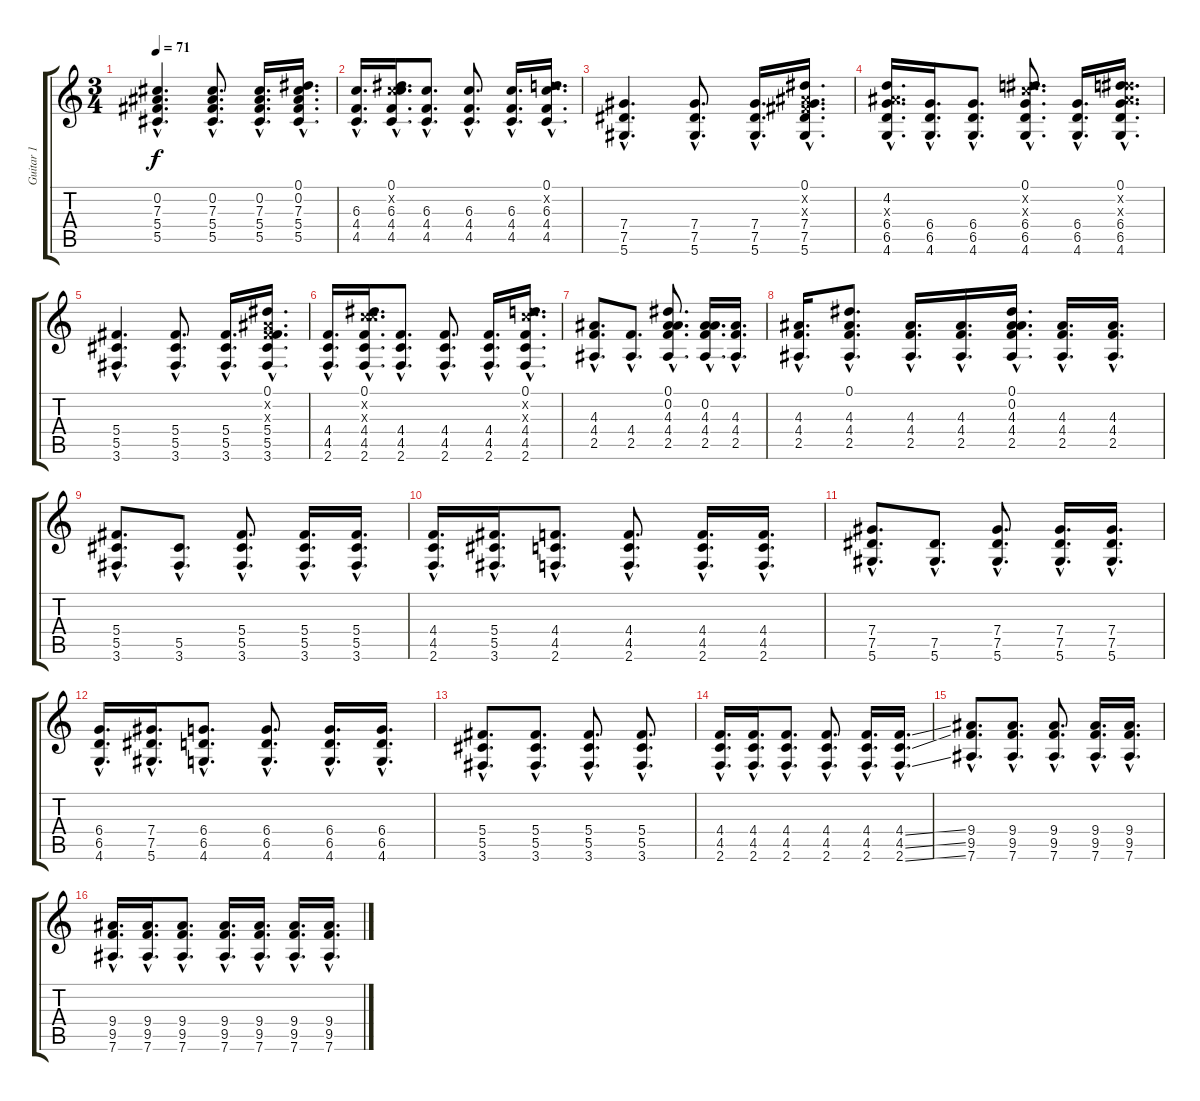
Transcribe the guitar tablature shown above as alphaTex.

\track ("Guitar 1" "Guitar 1") {instrument acousticguitarsteel}
\staff {score tabs}
\tuning (Eb4 Bb3 Gb3 Db3 Ab2 Eb2) {hide}
\ts (3 4)
\tempo 71
\clef g2
\ks c
(0.2{hac} 7.3{hac} 5.4{hac} 5.5{hac}).4{d dy f} (0.2{hac} 7.3{hac} 5.4{hac} 5.5{hac}).8{d} (0.2{hac} 7.3{hac} 5.4{hac} 5.5{hac}).16{d} (0.1{hac} 0.2{hac} 7.3{hac} 5.4{hac} 5.5{hac}).16{d} |
(6.3{hac} 4.4{hac} 4.5{hac}).16{d} (0.1{hac} 2.2{hac x} 6.3{hac} 4.4{hac} 4.5{hac}).16{d} (6.3{hac} 4.4{hac} 4.5{hac}).8{d} (6.3{hac} 4.4{hac} 4.5{hac}).8{d} (6.3{hac} 4.4{hac} 4.5{hac}).16{d} (0.1{hac} 4.2{hac x} 6.3{hac} 4.4{hac} 4.5{hac}).16{d} |
(7.4{hac} 7.5{hac} 5.6{hac}).4{d} (7.4{hac} 7.5{hac} 5.6{hac}).8{d} (7.4{hac} 7.5{hac} 5.6{hac}).16{d} (0.1{hac} 0.2{hac x} 0.3{hac x} 7.4{hac} 7.5{hac} 5.6{hac}).16{d} |
(4.2{hac} 4.3{hac x} 6.4{hac} 6.5{hac} 4.6{hac}).16{d} (6.4{hac} 6.5{hac} 4.6{hac}).16{d} (6.4{hac} 6.5{hac} 4.6{hac}).8{d} (0.1{hac} 4.2{hac x} 6.3{hac x} 6.4{hac} 6.5{hac} 4.6{hac}).8{d} (6.4{hac} 6.5{hac} 4.6{hac}).16{d} (0.1{hac} 4.2{hac x} 4.3{hac x} 6.4{hac} 6.5{hac} 4.6{hac}).16{d} |
(5.4{hac} 5.5{hac} 3.6{hac}).4{d} (5.4{hac} 5.5{hac} 3.6{hac}).8{d} (5.4{hac} 5.5{hac} 3.6{hac}).16{d} (0.1{hac} 0.2{hac x} 0.3{hac x} 5.4{hac} 5.5{hac} 3.6{hac}).16{d} |
(4.4{hac} 4.5{hac} 2.6{hac}).16{d} (0.1{hac} 2.2{hac x} 6.3{hac x} 4.4{hac} 4.5{hac} 2.6{hac}).16{d} (4.4{hac} 4.5{hac} 2.6{hac}).8{d} (4.4{hac} 4.5{hac} 2.6{hac}).8{d} (4.4{hac} 4.5{hac} 2.6{hac}).16{d} (0.1{hac} 4.2{hac x} 6.3{hac x} 4.4{hac} 4.5{hac} 2.6{hac}).16{d} |
(4.3{hac} 4.4{hac} 2.5{hac}).8{d} (4.4{hac} 2.5{hac}).8{d} (0.1{hac} 0.2{hac} 4.3{hac} 4.4{hac} 2.5{hac}).8{d} (0.2{hac} 4.3{hac} 4.4{hac} 2.5{hac}).16{d} (4.3{hac} 4.4{hac} 2.5{hac}).16{d} |
(4.3{hac} 4.4{hac} 2.5{hac}).16{d} (0.1{hac} 4.3{hac} 4.4{hac} 2.5{hac}).8{d} (4.3{hac} 4.4{hac} 2.5{hac}).16{d} (4.3{hac} 4.4{hac} 2.5{hac}).16{d} (0.1{hac} 0.2{hac} 4.3{hac} 4.4{hac} 2.5{hac}).16{d} (4.3{hac} 4.4{hac} 2.5{hac}).16{d} (4.3{hac} 4.4{hac} 2.5{hac}).16{d} |
(5.4{hac} 5.5{hac} 3.6{hac}).8{d volume 8 instrument overdrivenguitar} (5.5{hac} 3.6{hac}).8{d} (5.4{hac} 5.5{hac} 3.6{hac}).8{d} (5.4{hac} 5.5{hac} 3.6{hac}).16{d} (5.4{hac} 5.5{hac} 3.6{hac}).16{d} |
(4.4{hac} 4.5{hac} 2.6{hac}).16{d} (5.4{hac} 5.5{hac} 3.6{hac}).16{d} (4.4{hac} 4.5{hac} 2.6{hac}).8{d} (4.4{hac} 4.5{hac} 2.6{hac}).8{d} (4.4{hac} 4.5{hac} 2.6{hac}).16{d} (4.4{hac} 4.5{hac} 2.6{hac}).16{d} |
(7.4{hac} 7.5{hac} 5.6{hac}).8{d} (7.5{hac} 5.6{hac}).8{d} (7.4{hac} 7.5{hac} 5.6{hac}).8{d} (7.4{hac} 7.5{hac} 5.6{hac}).16{d} (7.4{hac} 7.5{hac} 5.6{hac}).16{d} |
(6.4{hac} 6.5{hac} 4.6{hac}).16{d} (7.4{hac} 7.5{hac} 5.6{hac}).16{d} (6.4{hac} 6.5{hac} 4.6{hac}).8{d} (6.4{hac} 6.5{hac} 4.6{hac}).8{d} (6.4{hac} 6.5{hac} 4.6{hac}).16{d} (6.4{hac} 6.5{hac} 4.6{hac}).16{d} |
(5.4{hac} 5.5{hac} 3.6{hac}).8{d} (5.4{hac} 5.5{hac} 3.6{hac}).8{d} (5.4{hac} 5.5{hac} 3.6{hac}).8{d} (5.4{hac} 5.5{hac} 3.6{hac}).8{d} |
(4.4{hac} 4.5{hac} 2.6{hac}).16{d} (4.4{hac} 4.5{hac} 2.6{hac}).16{d} (4.4{hac} 4.5{hac} 2.6{hac}).8{d} (4.4{hac} 4.5{hac} 2.6{hac}).8{d} (4.4{hac} 4.5{hac} 2.6{hac}).16{d} (4.4{ss hac} 4.5{ss hac} 2.6{ss hac}).16{d} |
(9.4{hac} 9.5{hac} 7.6{hac}).8{d} (9.4{hac} 9.5{hac} 7.6{hac}).8{d} (9.4{hac} 9.5{hac} 7.6{hac}).8{d} (9.4{hac} 9.5{hac} 7.6{hac}).16{d} (9.4{hac} 9.5{hac} 7.6{hac}).16{d} |
(9.4{hac} 9.5{hac} 7.6{hac}).16{d} (9.4{hac} 9.5{hac} 7.6{hac}).16{d} (9.4{hac} 9.5{hac} 7.6{hac}).8{d} (9.4{hac} 9.5{hac} 7.6{hac}).16{d} (9.4{hac} 9.5{hac} 7.6{hac}).16{d} (9.4{hac} 9.5{hac} 7.6{hac}).16{d} (9.4{hac} 9.5{hac} 7.6{hac}).16{d}
